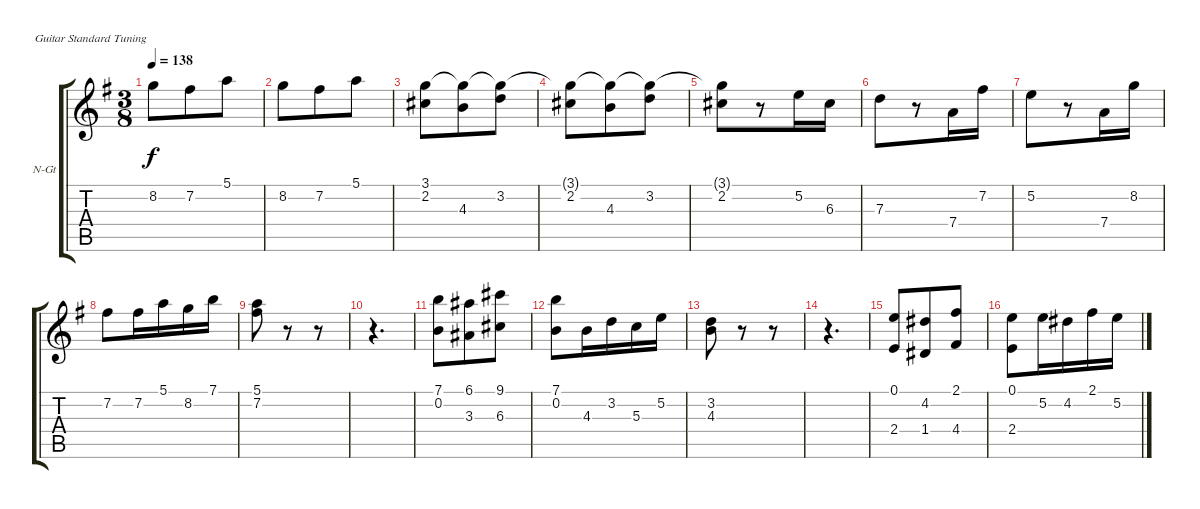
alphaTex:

\bracketExtendMode groupsimilarinstruments
\firstSystemTrackNameOrientation horizontal
\otherSystemsTrackNameOrientation horizontal
\track ("Acoustic guitar 1" "N-Gt") {instrument acousticguitarnylon}
\staff {score tabs}
\tuning (E4 B3 G3 D3 A2 E2)
\ts (3 8)
\tempo 138
\clef g2
\ks g
8.2.8{dy f} 7.2.8 5.1.8 |
8.2.8 7.2.8 5.1.8 |
(3.1 2.2).8 (4.3 3.1{t}).8 (3.2 3.1{t}).8 |
(3.1{t} 2.2).8 (4.3 3.1{t}).8 (3.2 3.1{t}).8 |
(3.1{t} 2.2).8 r.8 5.2.16 6.3.16 |
7.3.8 r.8 7.4.16 7.2.16 |
5.2.8 r.8 7.4.16 8.2.16 |
7.2.8 7.2.16 5.1.16 8.2.16 7.1.16 |
(5.1 7.2).8 r.8 r.8 |
r.4{d} |
(7.1 0.2).8 (6.1 3.3).8 (9.1 6.3).8 |
(7.1 0.2).8 4.3.16 3.2.16 5.3.16 5.2.16 |
(3.2 4.3).8 r.8 r.8 |
r.4{d} |
(0.1 2.4).8 (4.2 1.4).8 (2.1 4.4).8 |
(0.1 2.4).8 5.2.16 4.2.16 2.1.16 5.2.16
